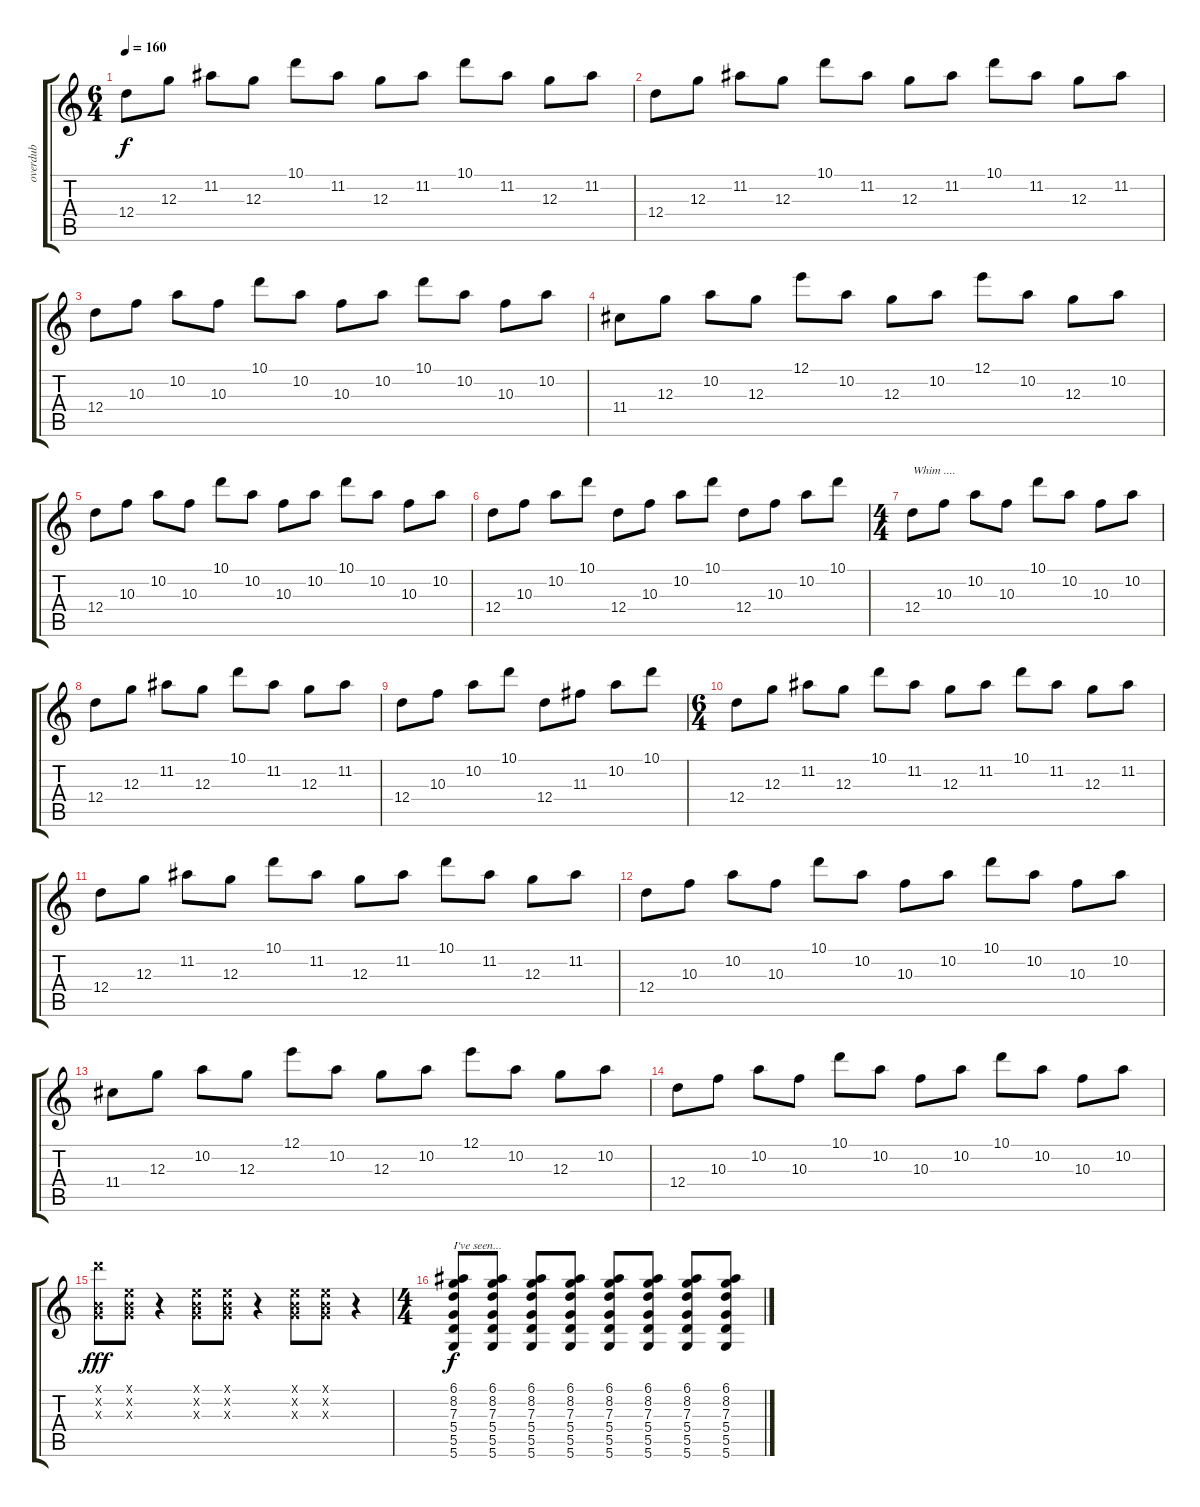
\track ("overdub" "overdub") {instrument overdrivenguitar}
\staff {score tabs}
\tuning (E4 B3 G3 D3 A2 D2) {hide}
\ts (6 4)
\tempo 160
\clef g2
\ks c
12.4.8{dy f} 12.3.8 11.2.8 12.3.8 10.1.8 11.2.8 12.3.8 11.2.8 10.1.8 11.2.8 12.3.8 11.2.8 |
12.4.8 12.3.8 11.2.8 12.3.8 10.1.8 11.2.8 12.3.8 11.2.8 10.1.8 11.2.8 12.3.8 11.2.8 |
12.4.8 10.3.8 10.2.8 10.3.8 10.1.8 10.2.8 10.3.8 10.2.8 10.1.8 10.2.8 10.3.8 10.2.8 |
11.4.8 12.3.8 10.2.8 12.3.8 12.1.8 10.2.8 12.3.8 10.2.8 12.1.8 10.2.8 12.3.8 10.2.8 |
12.4.8 10.3.8 10.2.8 10.3.8 10.1.8 10.2.8 10.3.8 10.2.8 10.1.8 10.2.8 10.3.8 10.2.8 |
12.4.8 10.3.8 10.2.8 10.1.8 12.4.8 10.3.8 10.2.8 10.1.8 12.4.8 10.3.8 10.2.8 10.1.8 |
\ts (4 4)
12.4.8{txt "Whim ...."} 10.3.8 10.2.8 10.3.8 10.1.8 10.2.8 10.3.8 10.2.8 |
12.4.8 12.3.8 11.2.8 12.3.8 10.1.8 11.2.8 12.3.8 11.2.8 |
12.4.8 10.3.8 10.2.8 10.1.8 12.4.8 11.3.8 10.2.8 10.1.8 |
\ts (6 4)
12.4.8 12.3.8 11.2.8 12.3.8 10.1.8 11.2.8 12.3.8 11.2.8 10.1.8 11.2.8 12.3.8 11.2.8 |
12.4.8 12.3.8 11.2.8 12.3.8 10.1.8 11.2.8 12.3.8 11.2.8 10.1.8 11.2.8 12.3.8 11.2.8 |
12.4.8 10.3.8 10.2.8 10.3.8 10.1.8 10.2.8 10.3.8 10.2.8 10.1.8 10.2.8 10.3.8 10.2.8 |
11.4.8 12.3.8 10.2.8 12.3.8 12.1.8 10.2.8 12.3.8 10.2.8 12.1.8 10.2.8 12.3.8 10.2.8 |
12.4.8 10.3.8 10.2.8 10.3.8 10.1.8 10.2.8 10.3.8 10.2.8 10.1.8 10.2.8 10.3.8 10.2.8 |
(10.1{x} 0.2{x} 0.3{x}).8{dy fff} (0.1{x} 0.2{x} 0.3{x}).8 r.4 (0.1{x} 0.2{x} 0.3{x}).8 (0.1{x} 0.2{x} 0.3{x}).8 r.4 (0.1{x} 0.2{x} 0.3{x}).8 (0.1{x} 0.2{x} 0.3{x}).8 r.4 |
\ts (4 4)
(6.1 8.2 7.3 5.4 5.5 5.6).8{txt "I've seen..." dy f} (6.1 8.2 7.3 5.4 5.5 5.6).8 (6.1 8.2 7.3 5.4 5.5 5.6).8 (6.1 8.2 7.3 5.4 5.5 5.6).8 (6.1 8.2 7.3 5.4 5.5 5.6).8 (6.1 8.2 7.3 5.4 5.5 5.6).8 (6.1 8.2 7.3 5.4 5.5 5.6).8 (6.1 8.2 7.3 5.4 5.5 5.6).8
